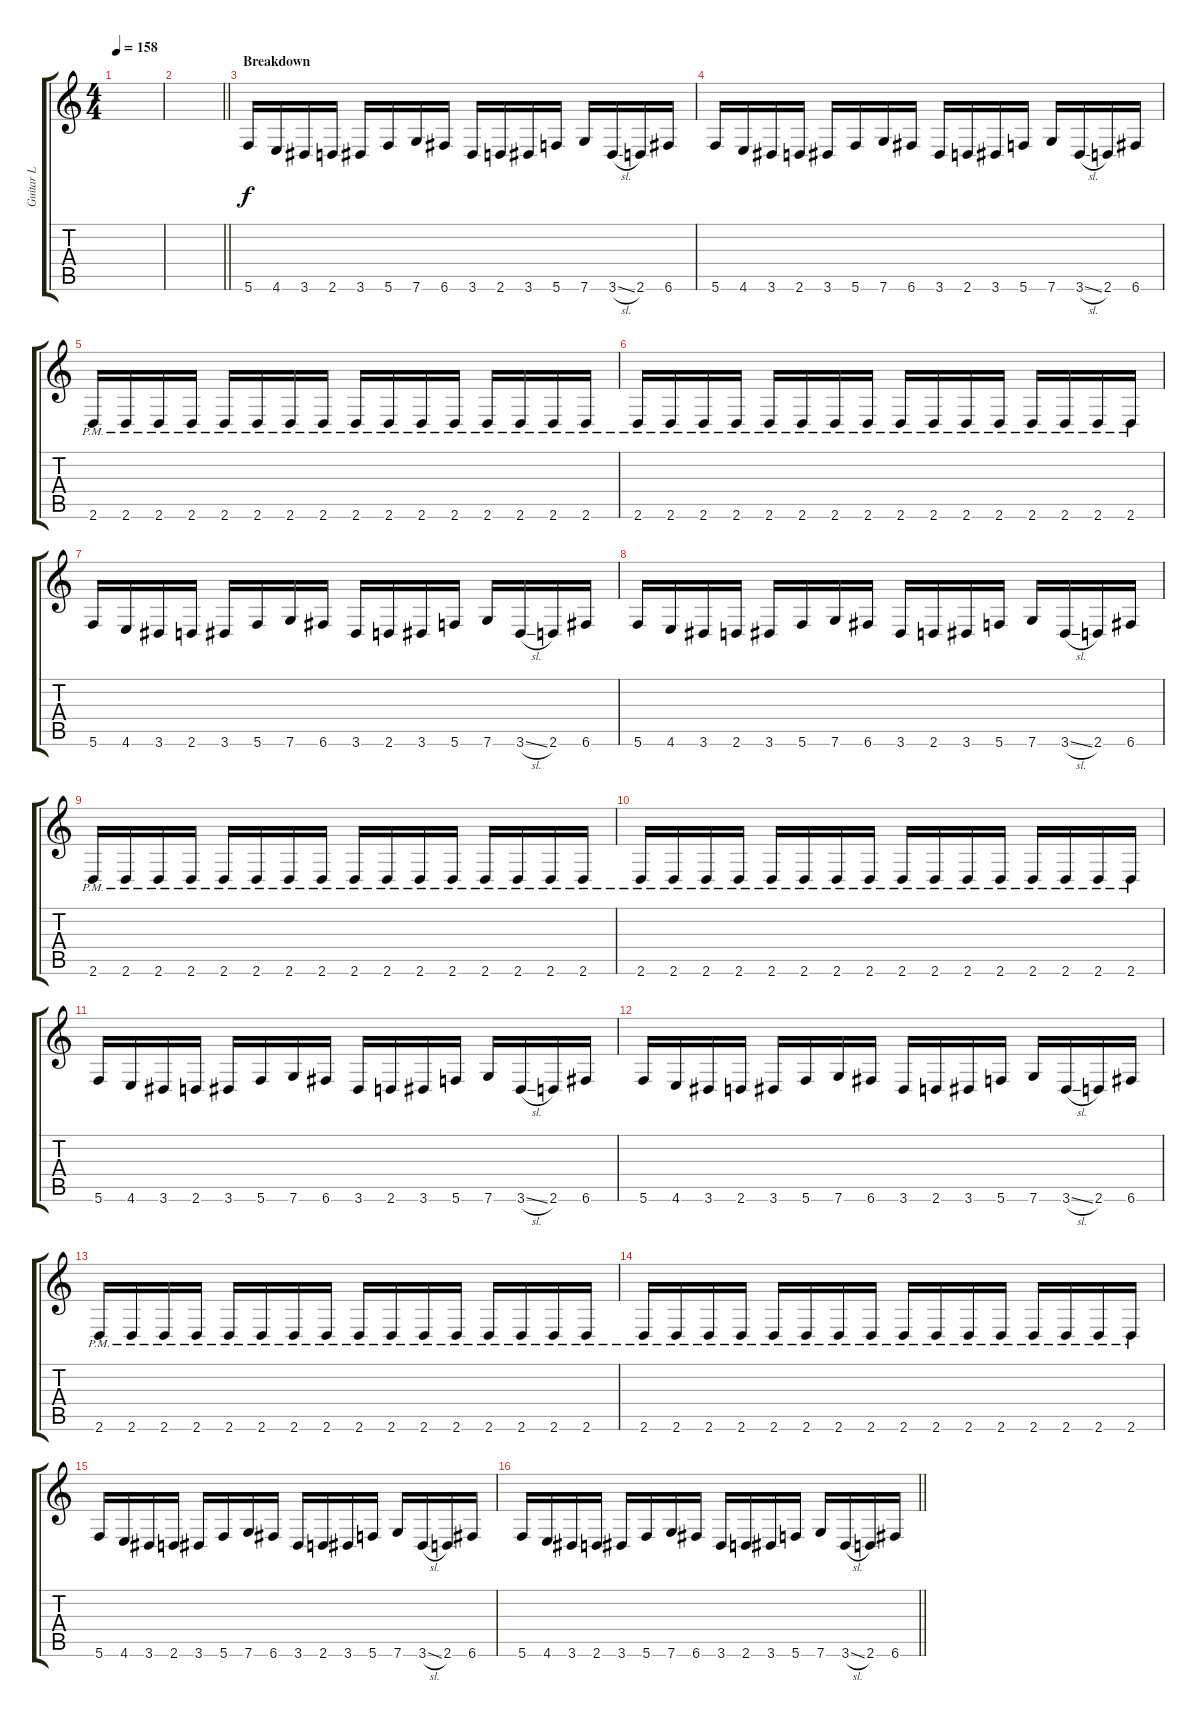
\track ("Guitar L" "Guitar L") {instrument overdrivenguitar}
\staff {score tabs}
\tuning (D4 A3 F3 C3 G2 C2) {hide}
\ts (4 4)
\tempo 158
\clef g2
\ks c
|
\barLineRight lightlight
|
\section ("" "Breakdown")
5.6.16{volume 13} 4.6.16 3.6.16 2.6.16 3.6.16 5.6.16 7.6.16 6.6.16 3.6.16 2.6.16 3.6.16 5.6.16 7.6.16 3.6{sl}.16 2.6.16 6.6.16 |
5.6.16 4.6.16 3.6.16 2.6.16 3.6.16 5.6.16 7.6.16 6.6.16 3.6.16 2.6.16 3.6.16 5.6.16 7.6.16 3.6{sl}.16 2.6.16 6.6.16 |
2.6{pm}.16 2.6{pm}.16 2.6{pm}.16 2.6{pm}.16 2.6{pm}.16 2.6{pm}.16 2.6{pm}.16 2.6{pm}.16 2.6{pm}.16 2.6{pm}.16 2.6{pm}.16 2.6{pm}.16 2.6{pm}.16 2.6{pm}.16 2.6{pm}.16 2.6{pm}.16 |
2.6{pm}.16 2.6{pm}.16 2.6{pm}.16 2.6{pm}.16 2.6{pm}.16 2.6{pm}.16 2.6{pm}.16 2.6{pm}.16 2.6{pm}.16 2.6{pm}.16 2.6{pm}.16 2.6{pm}.16 2.6{pm}.16 2.6{pm}.16 2.6{pm}.16 2.6{pm}.16 |
5.6.16 4.6.16 3.6.16 2.6.16 3.6.16 5.6.16 7.6.16 6.6.16 3.6.16 2.6.16 3.6.16 5.6.16 7.6.16 3.6{sl}.16 2.6.16 6.6.16 |
5.6.16 4.6.16 3.6.16 2.6.16 3.6.16 5.6.16 7.6.16 6.6.16 3.6.16 2.6.16 3.6.16 5.6.16 7.6.16 3.6{sl}.16 2.6.16 6.6.16 |
2.6{pm}.16 2.6{pm}.16 2.6{pm}.16 2.6{pm}.16 2.6{pm}.16 2.6{pm}.16 2.6{pm}.16 2.6{pm}.16 2.6{pm}.16 2.6{pm}.16 2.6{pm}.16 2.6{pm}.16 2.6{pm}.16 2.6{pm}.16 2.6{pm}.16 2.6{pm}.16 |
2.6{pm}.16 2.6{pm}.16 2.6{pm}.16 2.6{pm}.16 2.6{pm}.16 2.6{pm}.16 2.6{pm}.16 2.6{pm}.16 2.6{pm}.16 2.6{pm}.16 2.6{pm}.16 2.6{pm}.16 2.6{pm}.16 2.6{pm}.16 2.6{pm}.16 2.6{pm}.16 |
5.6.16 4.6.16 3.6.16 2.6.16 3.6.16 5.6.16 7.6.16 6.6.16 3.6.16 2.6.16 3.6.16 5.6.16 7.6.16 3.6{sl}.16 2.6.16 6.6.16 |
5.6.16 4.6.16 3.6.16 2.6.16 3.6.16 5.6.16 7.6.16 6.6.16 3.6.16 2.6.16 3.6.16 5.6.16 7.6.16 3.6{sl}.16 2.6.16 6.6.16 |
2.6{pm}.16 2.6{pm}.16 2.6{pm}.16 2.6{pm}.16 2.6{pm}.16 2.6{pm}.16 2.6{pm}.16 2.6{pm}.16 2.6{pm}.16 2.6{pm}.16 2.6{pm}.16 2.6{pm}.16 2.6{pm}.16 2.6{pm}.16 2.6{pm}.16 2.6{pm}.16 |
2.6{pm}.16 2.6{pm}.16 2.6{pm}.16 2.6{pm}.16 2.6{pm}.16 2.6{pm}.16 2.6{pm}.16 2.6{pm}.16 2.6{pm}.16 2.6{pm}.16 2.6{pm}.16 2.6{pm}.16 2.6{pm}.16 2.6{pm}.16 2.6{pm}.16 2.6{pm}.16 |
5.6.16 4.6.16 3.6.16 2.6.16 3.6.16 5.6.16 7.6.16 6.6.16 3.6.16 2.6.16 3.6.16 5.6.16 7.6.16 3.6{sl}.16 2.6.16 6.6.16 |
\barLineRight lightlight
5.6.16 4.6.16 3.6.16 2.6.16 3.6.16 5.6.16 7.6.16 6.6.16 3.6.16 2.6.16 3.6.16 5.6.16 7.6.16 3.6{sl}.16 2.6.16 6.6.16
